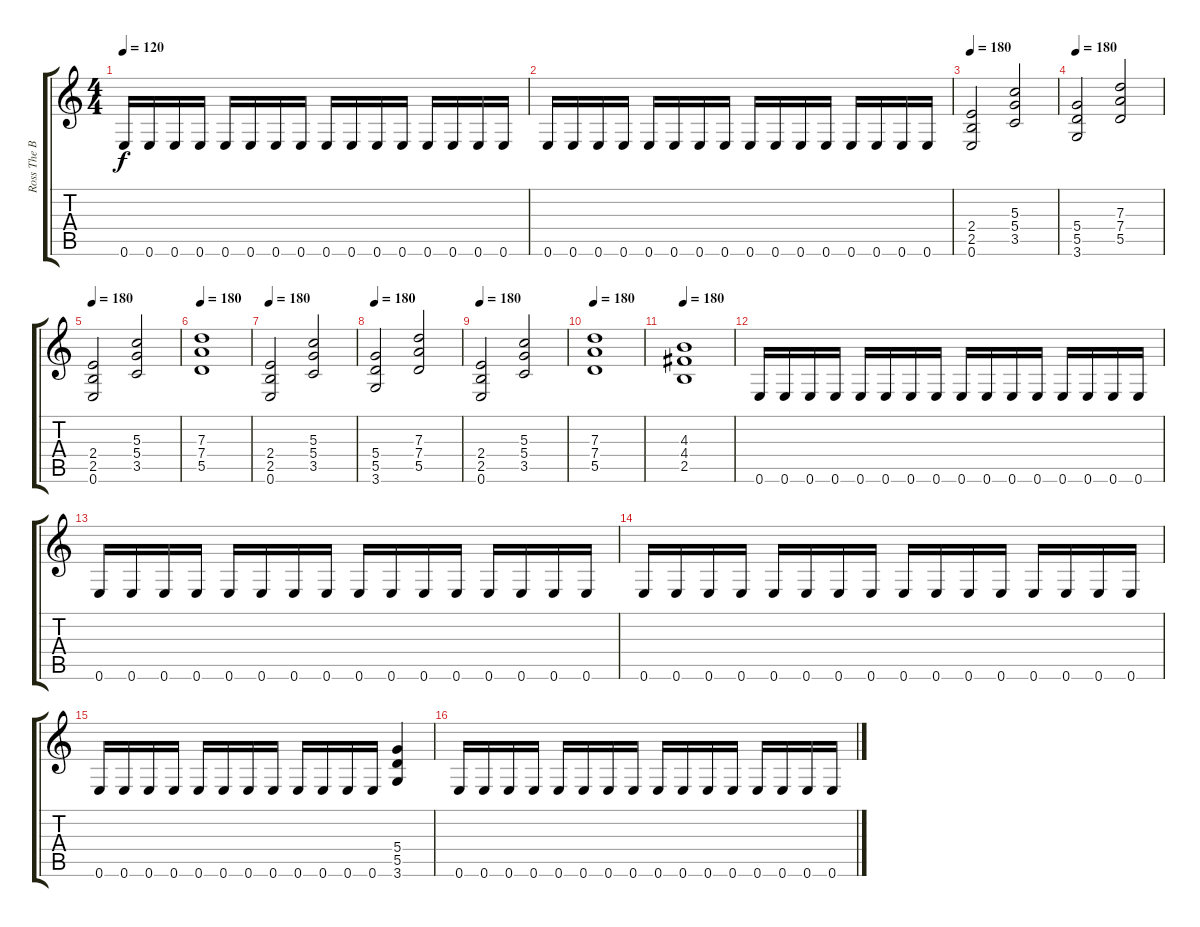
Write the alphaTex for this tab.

\track ("Ross The Boss" "Ross The B") {instrument distortionguitar}
\staff {score tabs}
\tuning (E4 B3 G3 D3 A2 E2) {hide}
\ts (4 4)
\tempo 120
\clef g2
\ks c
0.6.16{dy f} 0.6.16 0.6.16 0.6.16 0.6.16 0.6.16 0.6.16 0.6.16 0.6.16 0.6.16 0.6.16 0.6.16 0.6.16 0.6.16 0.6.16 0.6.16 |
0.6.16 0.6.16 0.6.16 0.6.16 0.6.16 0.6.16 0.6.16 0.6.16 0.6.16 0.6.16 0.6.16 0.6.16 0.6.16 0.6.16 0.6.16 0.6.16 |
\tempo 180
(2.4 2.5 0.6).2 (5.3 5.4 3.5).2 |
\tempo 180
(5.4 5.5 3.6).2 (7.3 7.4 5.5).2 |
\tempo 180
(2.4 2.5 0.6).2 (5.3 5.4 3.5).2 |
\tempo 180
(7.3 7.4 5.5).1 |
\tempo 180
(2.4 2.5 0.6).2 (5.3 5.4 3.5).2 |
\tempo 180
(5.4 5.5 3.6).2 (7.3 7.4 5.5).2 |
\tempo 180
(2.4 2.5 0.6).2 (5.3 5.4 3.5).2 |
\tempo 180
(7.3 7.4 5.5).1 |
\tempo 180
(4.3 4.4 2.5).1 |
0.6.16 0.6.16 0.6.16 0.6.16 0.6.16 0.6.16 0.6.16 0.6.16 0.6.16 0.6.16 0.6.16 0.6.16 0.6.16 0.6.16 0.6.16 0.6.16 |
0.6.16 0.6.16 0.6.16 0.6.16 0.6.16 0.6.16 0.6.16 0.6.16 0.6.16 0.6.16 0.6.16 0.6.16 0.6.16 0.6.16 0.6.16 0.6.16 |
0.6.16 0.6.16 0.6.16 0.6.16 0.6.16 0.6.16 0.6.16 0.6.16 0.6.16 0.6.16 0.6.16 0.6.16 0.6.16 0.6.16 0.6.16 0.6.16 |
0.6.16 0.6.16 0.6.16 0.6.16 0.6.16 0.6.16 0.6.16 0.6.16 0.6.16 0.6.16 0.6.16 0.6.16 (5.4 5.5 3.6).4 |
0.6.16 0.6.16 0.6.16 0.6.16 0.6.16 0.6.16 0.6.16 0.6.16 0.6.16 0.6.16 0.6.16 0.6.16 0.6.16 0.6.16 0.6.16 0.6.16
